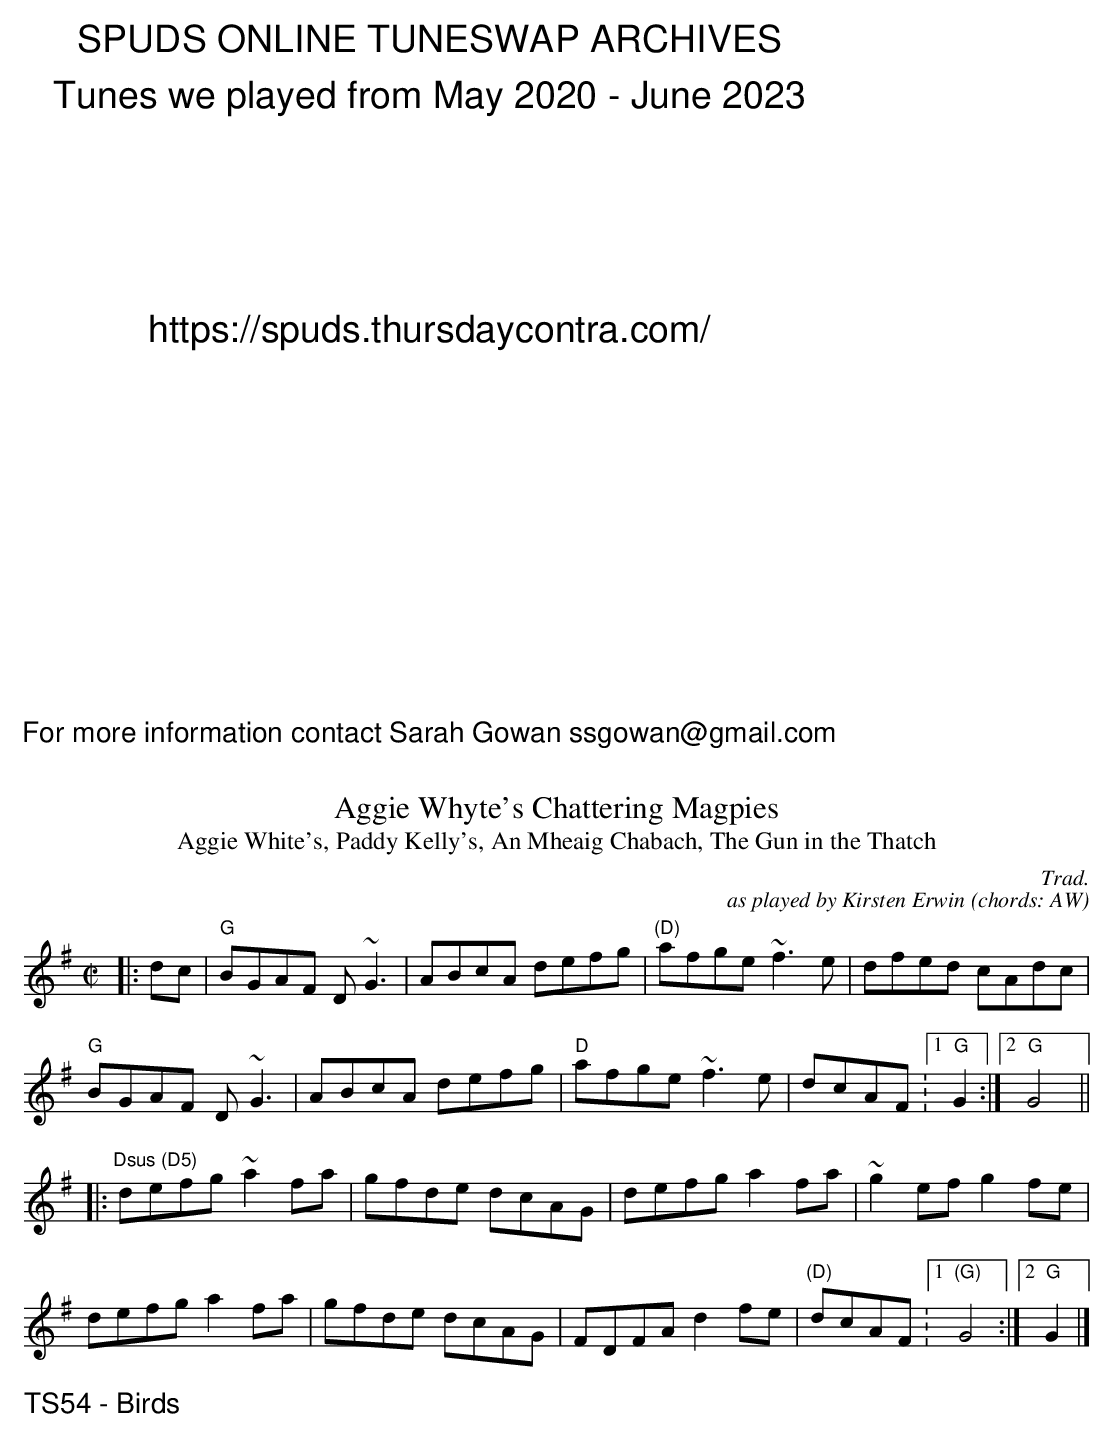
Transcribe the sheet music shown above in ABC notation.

X:1
T:Aggie Whyte's Chattering Magpies
T: Aggie White's, Paddy Kelly's, An Mheaig Chabach, The Gun in the Thatch
C:Trad.
C:as played by Kirsten Erwin (chords: AW)
Q:1/2=120
M:C|
K:G
|: dc | "G" BGAF D~G3 | ABcA defg | "(D)"afge ~f3e | dfed cAdc |
"G"BGAF D~G3 | ABcA defg | "D"afge ~f3e | dcAF .|[1"G"G2 :|2 "G"G4 ||
|: "Dsus (D5)"defg ~a2 fa | gfde dcAG | defg a2fa | ~g2ef g2fe |
defg a2 fa | gfde dcAG | FDFA d2fe | "(D)"dcAF .|[1"(G)"G4 :|2 "G"G2 |]
